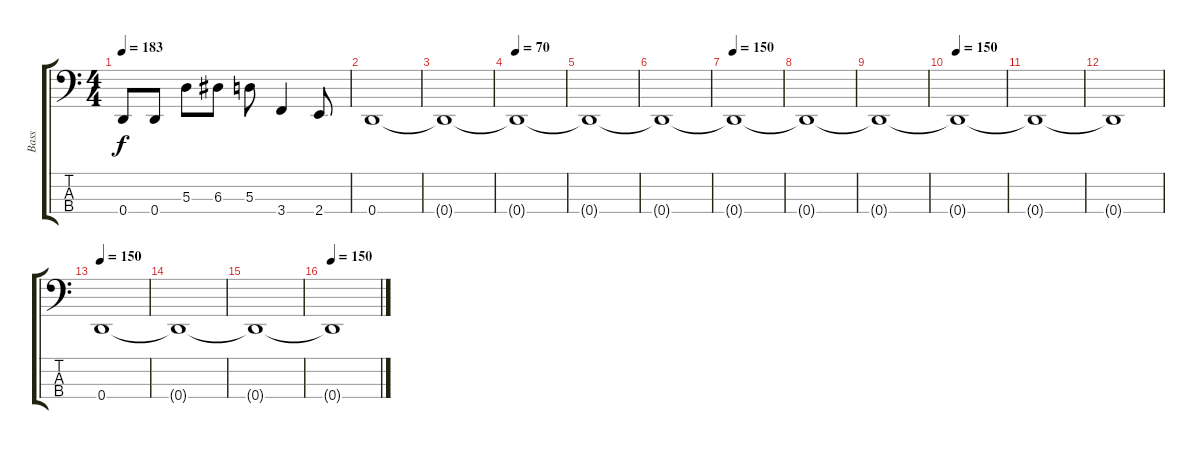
\track ("Bass" "Bass") {instrument electricbasspick}
\staff {score tabs}
\tuning (G2 D2 A1 D1) {hide}
\ts (4 4)
\tempo 183
\clef f4
\ks c
0.4.8{dy f} 0.4.8 5.3.8 6.3.8 5.3.8 3.4.4 2.4.8 |
0.4.1 |
0.4{t}.1 |
\tempo 70
0.4{t}.1 |
0.4{t}.1{volume 4} |
0.4{t}.1 |
\tempo 150
0.4{t}.1{volume 16} |
0.4{t}.1 |
0.4{t}.1 |
\tempo 150
0.4{t}.1 |
0.4{t}.1 |
0.4{t}.1 |
\tempo 150
0.4.1 |
0.4{t}.1 |
0.4{t}.1 |
\tempo 150
0.4{t}.1
